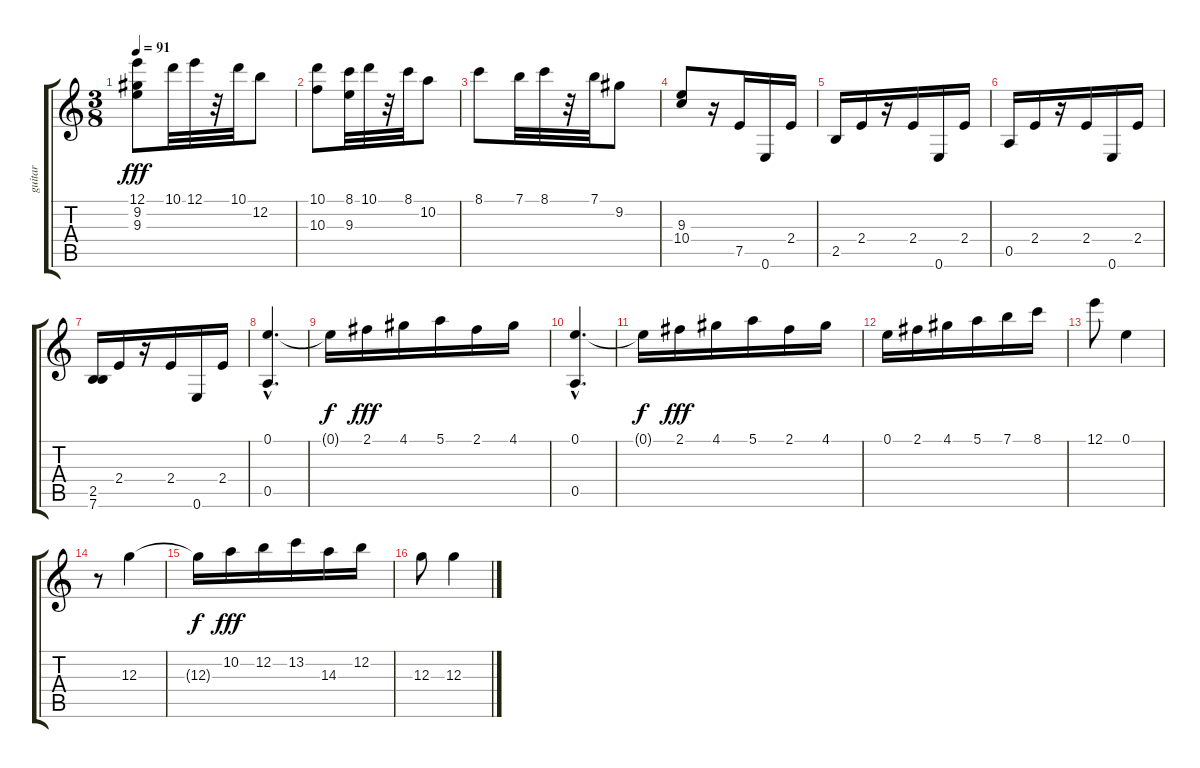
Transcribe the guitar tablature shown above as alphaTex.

\track ("guitar" "guitar") {instrument acousticguitarnylon}
\staff {score tabs}
\tuning (E4 B3 G3 D3 A2 E2) {hide}
\ts (3 8)
\tempo 91
\clef g2
\ks c
(12.1 9.2 9.3).8{dy fff} 10.1.32 12.1.32 r.32 10.1.32 12.2.8 |
(10.1 10.3).8 (8.1 9.3).32 10.1.32 r.32 8.1.32 10.2.8 |
8.1.8 7.1.32 8.1.32 r.32 7.1.32 9.2.8 |
(9.3 10.4).8 r.16 7.5.16 0.6.16 2.4.16 |
2.5.16 2.4.16 r.16 2.4.16 0.6.16 2.4.16 |
0.5.16 2.4.16 r.16 2.4.16 0.6.16 2.4.16 |
(2.5 7.6).16 2.4.16 r.16 2.4.16 0.6.16 2.4.16 |
(0.1{hac} 0.5{hac}).4{d} |
0.1{t}.16{dy f} 2.1.16{dy fff} 4.1.16 5.1.16 2.1.16 4.1.16 |
(0.1{hac} 0.5{hac}).4{d} |
0.1{t}.16{dy f} 2.1.16{dy fff} 4.1.16 5.1.16 2.1.16 4.1.16 |
0.1.16 2.1.16 4.1.16 5.1.16 7.1.16 8.1.16 |
12.1.8 0.1.4 |
r.8 12.3.4 |
12.3{t}.16{dy f} 10.2.16{dy fff} 12.2.16 13.2.16 14.3.16 12.2.16 |
12.3.8 12.3.4
